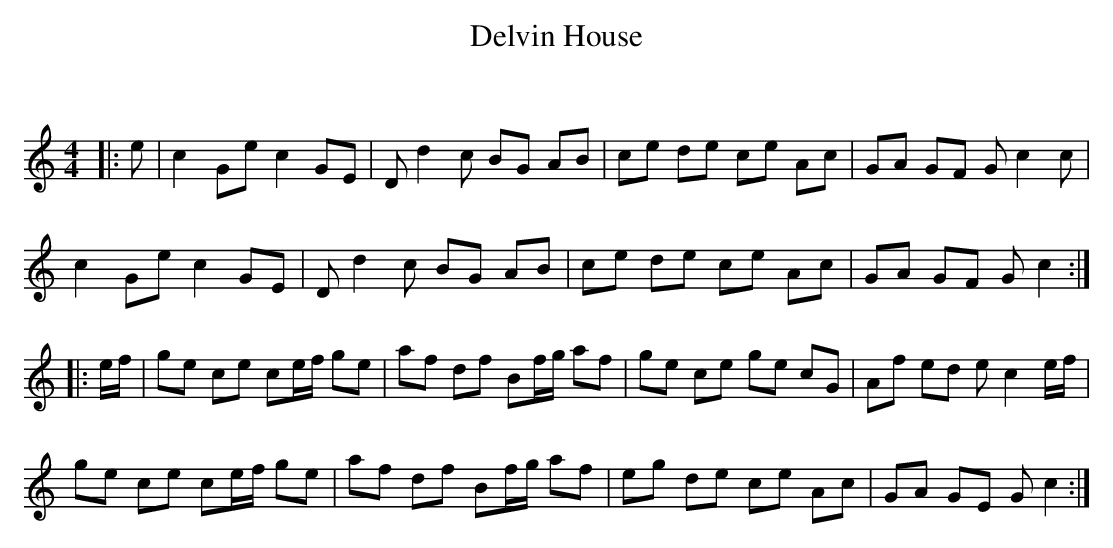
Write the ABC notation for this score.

X:1
T: Delvin House
C:
Q: 232
K:C
M:4/4
L:1/8
|:e|c2 Ge c2 GE|Dd2c BG AB|ce de ce Ac|GA GF Gc2c|
c2 Ge c2 GE|Dd2c BG AB|ce de ce Ac|GA GF Gc2:|
|:e1/2f1/2|ge ce ce1/2f1/2 ge|af df Bf1/2g1/2 af|ge ce ge cG|Af ed ec2e1/2f1/2|
ge ce ce1/2f1/2 ge|af df Bf1/2g1/2 af|eg de ce Ac|GA GE Gc2:|
